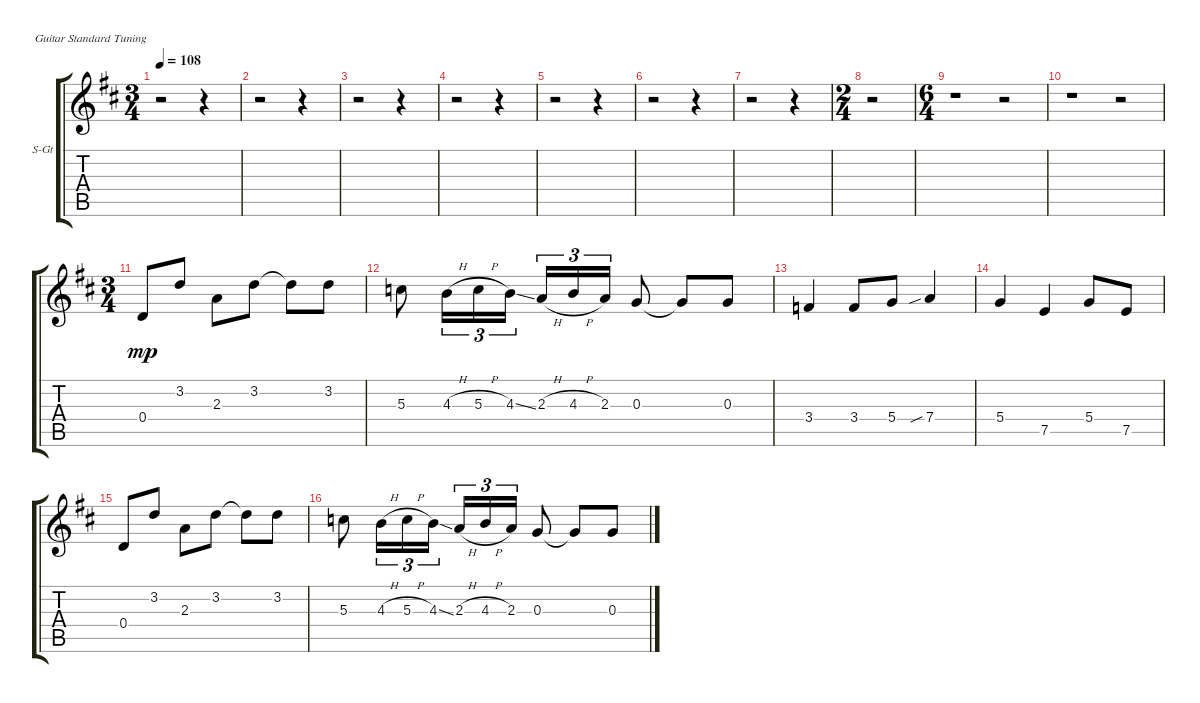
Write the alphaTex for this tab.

\bracketExtendMode groupsimilarinstruments
\firstSystemTrackNameOrientation horizontal
\otherSystemsTrackNameOrientation horizontal
\track ("Gtr 2" "S-Gt") {instrument acousticguitarsteel}
\staff {score tabs}
\tuning (E4 B3 G3 D3 A2 E2)
\ts (3 4)
\beaming (8 2 2 2)
\tempo 108
\clef g2
\scale
0.906684
\ks d
r.2{dy mp} r.4 |
\scale
1.06305 r.2 r.4 |
\scale
0.936948 r.2 r.4 |
\scale
1.06305 r.2 r.4 |
\scale
0.936948 r.2 r.4 |
\scale
1.06305 r.2 r.4 |
\scale
0.936948 r.2 r.4 |
\ts (2 4)
\beaming (8 2 2 2)
\scale
1.09332 r.2 |
\ts (6 4)
\beaming (8 2 2 2)
\scale
0.906684 r.1 r.2 |
\scale
1.06305 r.1 r.2 |
\ts (3 4)
\beaming (8 2 2 2)
\scale
0.936948 0.4.8 3.2.8 2.3.8 3.2.8 3.2{t}.8 3.2.8 |
\scale
1.06305 5.3.8 4.3{h}.16{tu (3 2)} 5.3{h}.16{tu (3 2)} 4.3{ss}.16{tu (3 2)} 2.3{h}.16{tu (3 2)} 4.3{h}.16{tu (3 2)} 2.3.16{tu (3 2)} 0.3.8 0.3{t}.8 0.3.8 |
\scale
0.936948 3.4.4 3.4.8 5.4.8 7.4{sib}.4 |
\scale
1.06305 5.4.4 7.5.4 5.4.8 7.5.8 |
\scale
0.936948 0.4.8 3.2.8 2.3.8 3.2.8 3.2{t}.8 3.2.8 |
\scale
1.06305 5.3.8 4.3{h}.16{tu (3 2)} 5.3{h}.16{tu (3 2)} 4.3{ss}.16{tu (3 2)} 2.3{h}.16{tu (3 2)} 4.3{h}.16{tu (3 2)} 2.3.16{tu (3 2)} 0.3.8 0.3{t}.8 0.3.8
